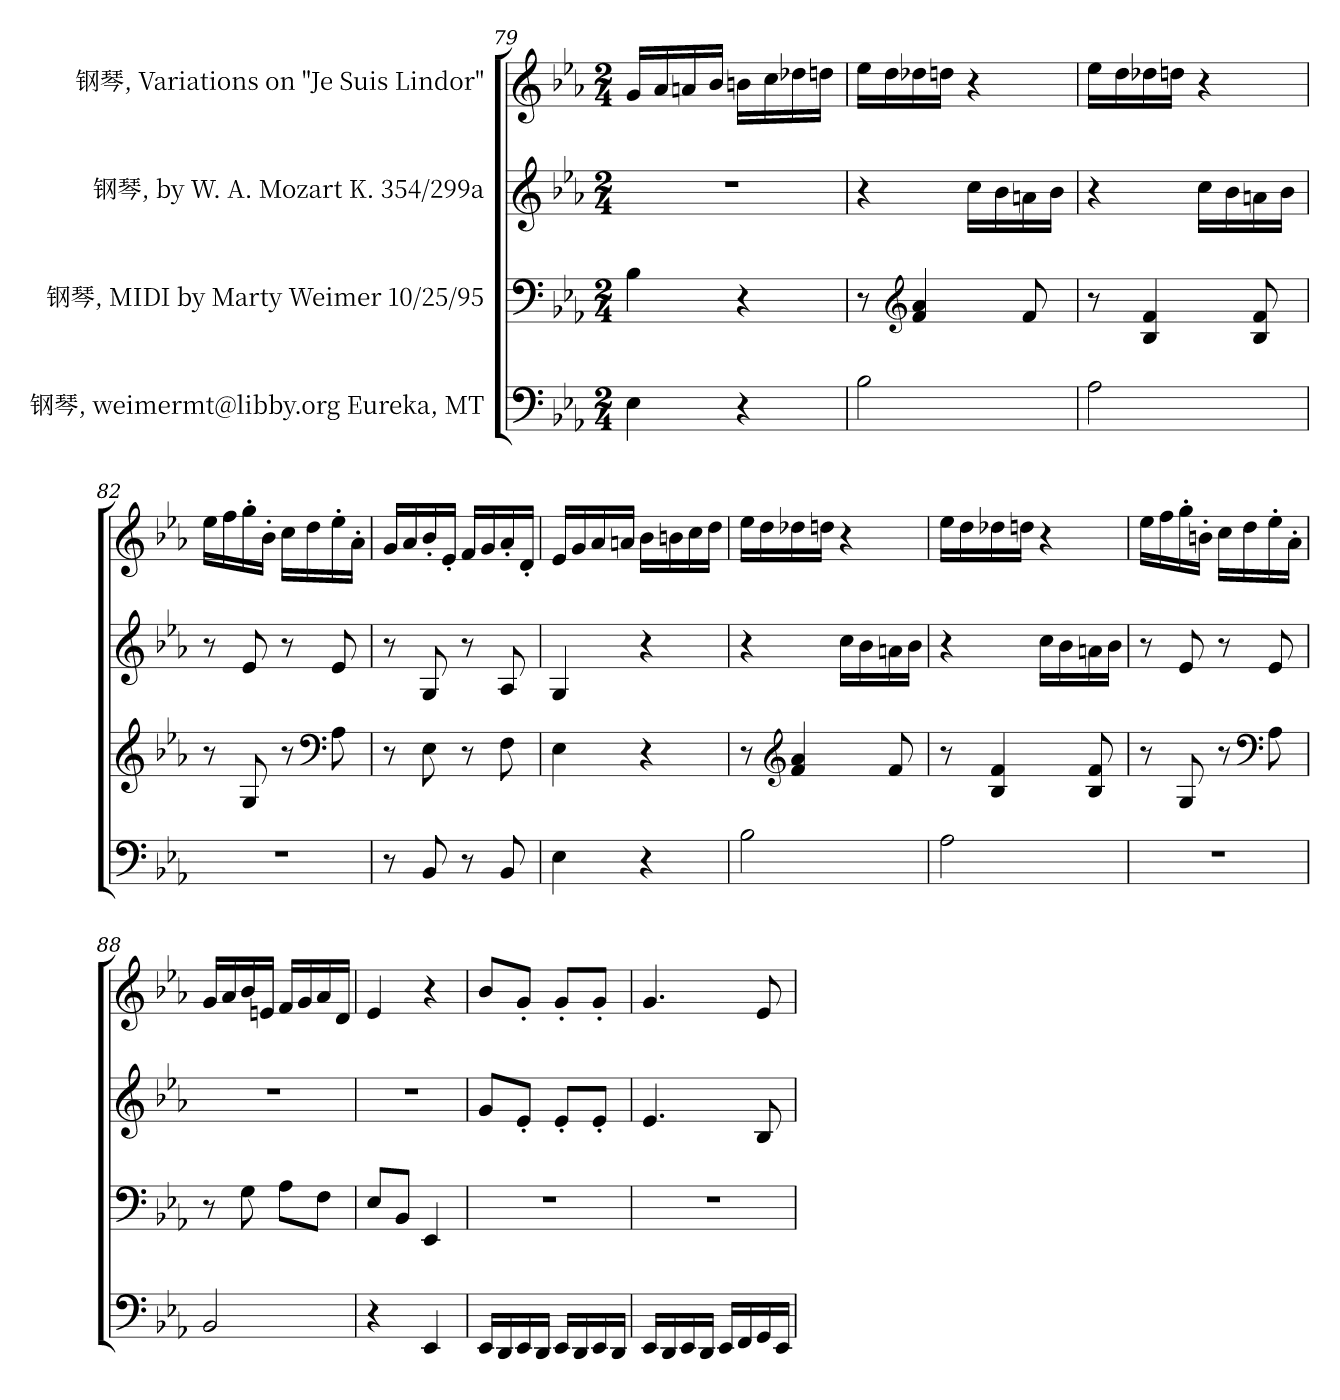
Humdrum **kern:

**kern	**kern	**kern	**kern
*part4	*part3	*part2	*part1
*staff4	*staff3	*staff2	*staff1
*I"钢琴, weimermt@libby.org  Eureka, MT	*I"钢琴, MIDI by Marty Weimer 10/25/95	*I"钢琴, by W. A. Mozart  K. 354/299a	*I"钢琴, Variations on &quot;Je Suis Lindor&quot;
*clefF4	*clefF4	*clefG2	*clefG2
*k[b-e-a-]	*k[b-e-a-]	*k[b-e-a-]	*k[b-e-a-]
*M2/4	*M2/4	*M2/4	*M2/4
=79	=79	=79	=79
4E-\	4B-\	2r	16g/LL
.	.	.	16a-/
.	.	.	16an/
.	.	.	16b-/JJ
4r	4r	.	16bn\LL
.	.	.	16cc\
.	.	.	16dd-X\
.	.	.	16ddn\JJ
=80	=80	=80	=80
2B-\	8r	4r	16ee-\LL
.	.	.	16dd\
*	*clefG2	*	*
.	4f/ 4a-/	.	16dd-X\
.	.	.	16ddn\JJ
.	.	16cc\LL	4r
.	.	16b-\	.
.	8f/	16an\	.
.	.	16b-\JJ	.
=81	=81	=81	=81
2A-\	8r	4r	16ee-\LL
.	.	.	16dd\
.	4B-/ 4f/	.	16dd-X\
.	.	.	16ddn\JJ
.	.	16cc\LL	4r
.	.	16b-\	.
.	8B-/ 8f/	16an\	.
.	.	16b-\JJ	.
!!LO:LB:g=z
=82	=82	=82	=82
2r	8r	8r	16ee-\LL
.	.	.	16ff\
.	8G/	8e-/	16gg'\
.	.	.	16b-'\JJ
.	8r	8r	16cc\LL
.	.	.	16dd\
*	*clefF4	*	*
.	8A-\	8e-/	16ee-'\
.	.	.	16a-'\JJ
=83	=83	=83	=83
8r	8r	8r	16g/LL
.	.	.	16a-/
8BB-/	8E-\	8G/	16b-'/
.	.	.	16e-'/JJ
8r	8r	8r	16f/LL
.	.	.	16g/
8BB-/	8F\	8A-/	16a-'/
.	.	.	16d'/JJ
=84	=84	=84	=84
4E-\	4E-\	4G/	16e-/LL
.	.	.	16g/
.	.	.	16a-/
.	.	.	16an/JJ
4r	4r	4r	16b-\LL
.	.	.	16bn\
.	.	.	16cc\
.	.	.	16dd\JJ
=85	=85	=85	=85
2B-\	8r	4r	16ee-\LL
.	.	.	16dd\
*	*clefG2	*	*
.	4f/ 4a-/	.	16dd-X\
.	.	.	16ddn\JJ
.	.	16cc\LL	4r
.	.	16b-\	.
.	8f/	16an\	.
.	.	16b-\JJ	.
!!LO:PB:g=z
=86	=86	=86	=86
2A-\	8r	4r	16ee-\LL
.	.	.	16dd\
.	4B-/ 4f/	.	16dd-X\
.	.	.	16ddn\JJ
.	.	16cc\LL	4r
.	.	16b-\	.
.	8B-/ 8f/	16an\	.
.	.	16b-\JJ	.
=87	=87	=87	=87
2r	8r	8r	16ee-\LL
.	.	.	16ff\
.	8G/	8e-/	16gg'\
.	.	.	16bn'\JJ
.	8r	8r	16cc\LL
.	.	.	16dd\
*	*clefF4	*	*
.	8A-\	8e-/	16ee-'\
.	.	.	16a-'\JJ
=88	=88	=88	=88
2BB-/	8r	2r	16g/LL
.	.	.	16a-/
.	8G\	.	16b-/
.	.	.	16en/JJ
.	8A-\L	.	16f/LL
.	.	.	16g/
.	8F\J	.	16a-/
.	.	.	16d/JJ
=89	=89	=89	=89
4r	8E-/L	2r	4e-/
.	8BB-/J	.	.
4EE-/	4EE-/	.	4r
!!LO:LB:g=z
=90	=90	=90	=90
16EE-/LL	2r	8g/L	8b-/L
16DD/	.	.	.
16EE-/	.	8e-'/J	8g'/J
16DD/JJ	.	.	.
16EE-/LL	.	8e-'/L	8g'/L
16DD/	.	.	.
16EE-/	.	8e-'/J	8g'/J
16DD/JJ	.	.	.
=91	=91	=91	=91
16EE-/LL	2r	4.e-/	4.g/
16DD/	.	.	.
16EE-/	.	.	.
16DD/JJ	.	.	.
16EE-/LL	.	.	.
16FF/	.	.	.
16GG/	.	8B-/	8e-/
16EE-/JJ	.	.	.
=	=	=	=
*-	*-	*-	*-
